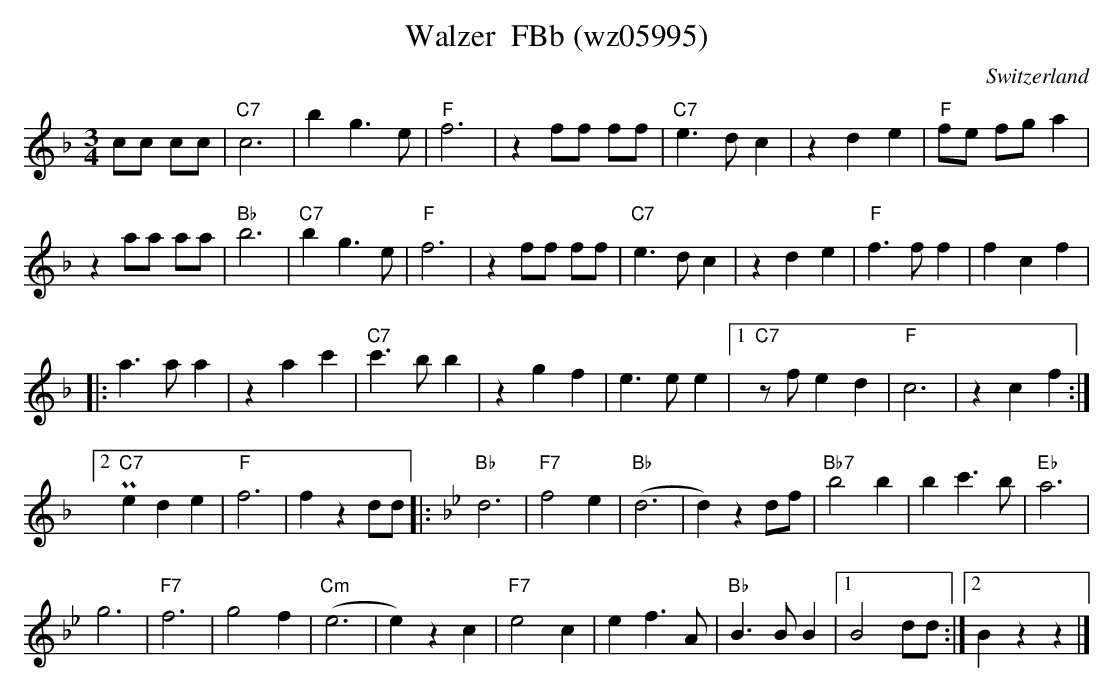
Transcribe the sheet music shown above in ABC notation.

X:1
T:Walzer  FBb (wz05995)
O:Switzerland
M:3/4
L:1/4
K:F major
c/c/ c/c/ |"C7"c3 | bg>e | "F"f3 | zf/f/ f/f/ | "C7"e>dc | zde | "F"f/e/ f/g/a |
za/a/ a/a/ | "Bb"b3 | "C7"bg>e | "F"f3 | zf/f/ f/f/ | "C7"e>dc | zde | "F"f>ff | fcf |
|: a>aa | zac' | "C7"c'>bb | zgf | e>ee |1 "C7"z/f/ed | "F"c3 | zcf :|2
P"C7"ede | "F"f3 | fzd/d/ |: [K:Bb] "Bb"d3 | "F7"f2e | ("Bb"d3 | d)zd/f/ | "Bb7"b2b | bc'>b | "Eb"a3 |
g3 | "F7"f3 | g2f | ("Cm"e3 | e)zc | "F7"e2c | ef>A | "Bb"B>BB |1 B2d/d/ :|2 Bzz |]
